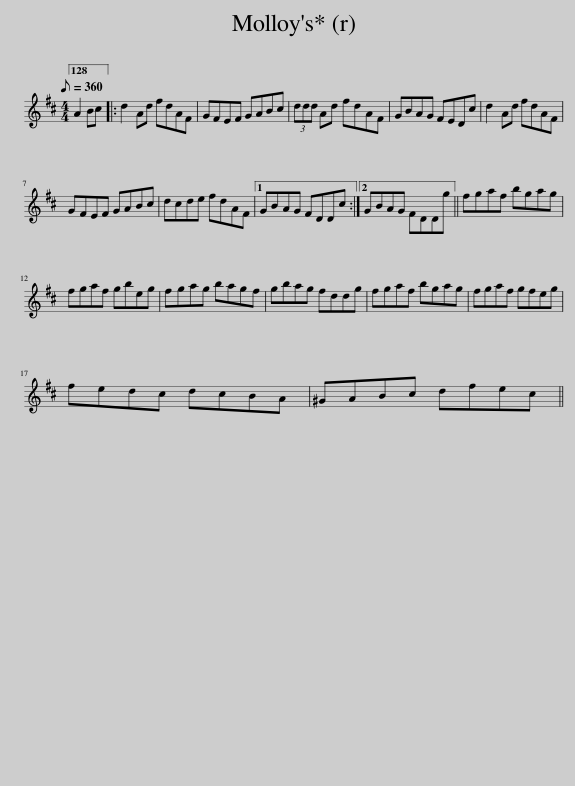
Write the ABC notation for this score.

X:1
L:1/8
Q:1/8=360
M:4/4
I:linebreak $
K:D
V:1 treble
V:1
 A2 Bc |: d2 Ad fdAF | GFEF GABc | (3ddd Ad fdAF | GBAG FEDc | %5
 d2 Ad fdAF |$ GFEF GABc | dcde fdAF |1 GBAG FDDc :|2 GBAG FDDg || %10
 fgaf bgag |$ fgaf gbeg | fgag bagf | gbag fddg | fgaf bgag | %15
 fgaf gfeg |$ fedc dcBA | ^GABc dfec || %18
